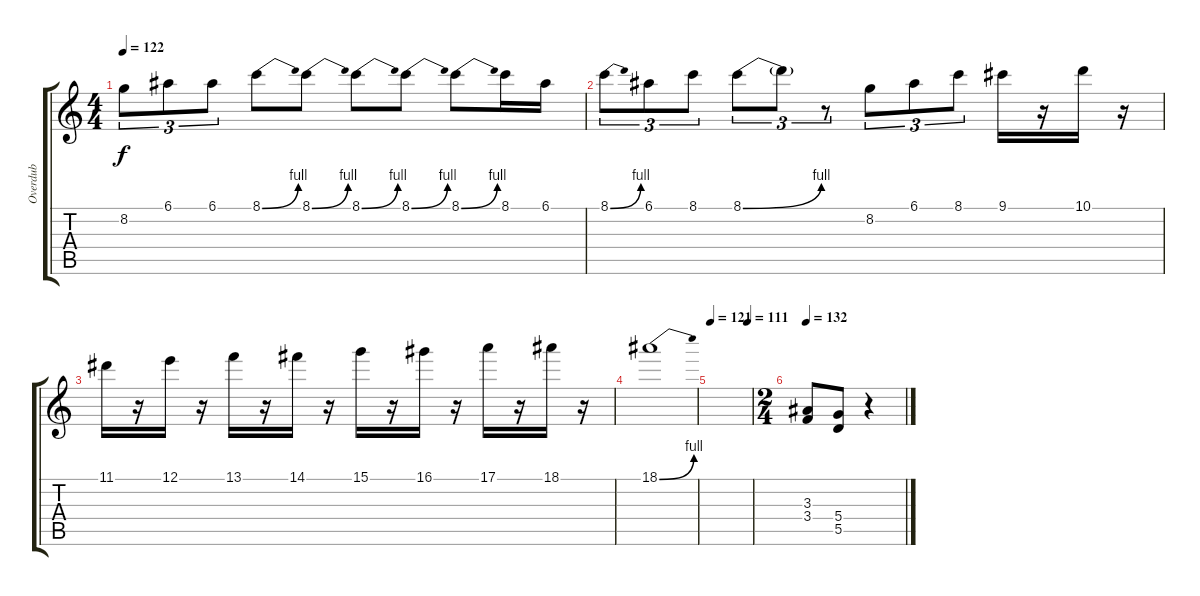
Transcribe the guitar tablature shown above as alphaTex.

\track ("Overdub" "Overdub") {instrument fretlessbass}
\staff {score tabs}
\tuning (E4 B3 G3 D3 A2 E2) {hide}
\ts (4 4)
\tempo 122
\clef g2
\ks c
8.2.8{tu (3 2) dy f} 6.1.8{tu (3 2)} 6.1.8{tu (3 2)} 8.1{be (bend 0 0 60 4)}.8 8.1{be (bend 0 0 60 4)}.8 8.1{be (bend 0 0 60 4)}.8 8.1{be (bend 0 0 60 4)}.8 8.1{be (bend 0 0 60 4)}.8 8.1.16 6.1.16 |
8.1{be (bend 0 0 60 4)}.8{tu (3 2)} 6.1.8{tu (3 2)} 8.1.8{tu (3 2)} 8.1{be (bend 0 0 60 4)}.8{tu (3 2)} 8.1{t}.8{tu (3 2)} r.8{tu (3 2)} 8.2.8{tu (3 2)} 6.1.8{tu (3 2)} 8.1.8{tu (3 2)} 9.1.16 r.16 10.1.16 r.16 |
11.1.16 r.16 12.1.16 r.16 13.1.16 r.16 14.1.16 r.16 15.1.16 r.16 16.1.16 r.16 17.1.16 r.16 18.1.16 r.16 |
18.1{be (bend 0 0 60 4)}.1 |
\tempo 121
\tempo (111 0.90625)
|
\ts (2 4)
\tempo 132
(3.3 3.4).8 (5.4 5.5).8 r.4
